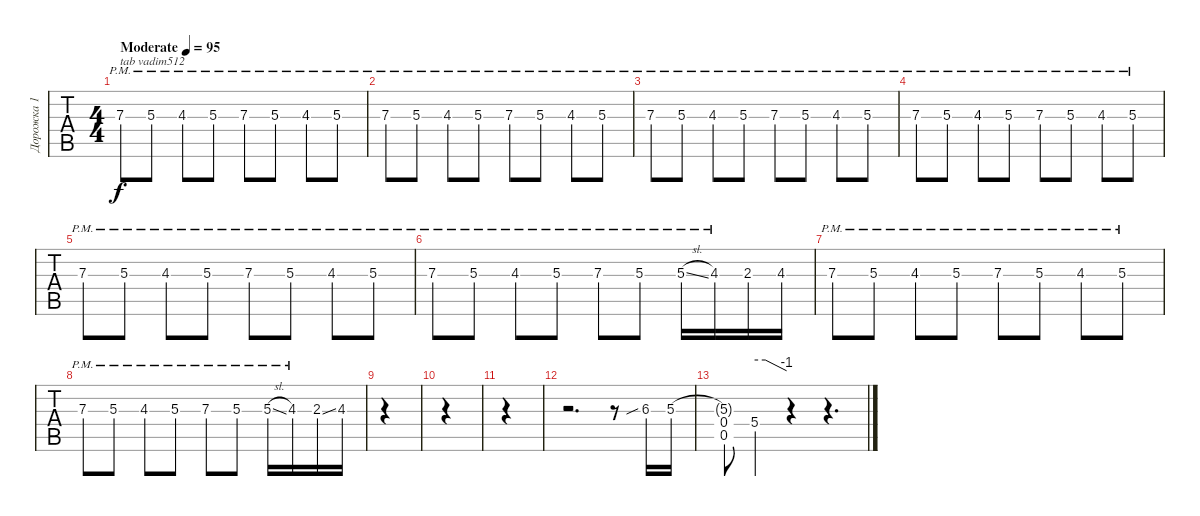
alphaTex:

\track ("Дорожка 1" "Дорожка 1") {instrument overdrivenguitar}
\staff {tabs}
\tuning (E4 B3 G3 D3 A2 E2) {hide}
\ts (4 4)
\tempo (95 "Moderate")
\clef g2
\ks c
7.3{pm}.8{txt "tab vadim512" dy f instrument overdrivenguitar} 5.3{pm}.8 4.3{pm}.8 5.3{pm}.8 7.3{pm}.8 5.3{pm}.8 4.3{pm}.8 5.3{pm}.8 |
7.3{pm}.8 5.3{pm}.8 4.3{pm}.8 5.3{pm}.8 7.3{pm}.8 5.3{pm}.8 4.3{pm}.8 5.3{pm}.8 |
7.3{pm}.8 5.3{pm}.8 4.3{pm}.8 5.3{pm}.8 7.3{pm}.8 5.3{pm}.8 4.3{pm}.8 5.3{pm}.8 |
7.3{pm}.8 5.3{pm}.8 4.3{pm}.8 5.3{pm}.8 7.3{pm}.8 5.3{pm}.8 4.3{pm}.8 5.3{pm}.8 |
7.3{pm}.8 5.3{pm}.8 4.3{pm}.8 5.3{pm}.8 7.3{pm}.8 5.3{pm}.8 4.3{pm}.8 5.3{pm}.8 |
7.3{pm}.8 5.3{pm}.8 4.3{pm}.8 5.3{pm}.8 7.3{pm}.8 5.3{pm}.8 5.3{sl pm}.16 4.3{pm}.16 2.3.16 4.3.16 |
7.3{pm}.8 5.3{pm}.8 4.3{pm}.8 5.3{pm}.8 7.3{pm}.8 5.3{pm}.8 4.3{pm}.8 5.3{pm}.8 |
7.3{pm}.8 5.3{pm}.8 4.3{pm}.8 5.3{pm}.8 7.3{pm}.8 5.3{pm}.8 5.3{sl pm}.16 4.3{pm}.16 2.3{ss}.16 4.3.16 |
|
|
|
r.2{d} r.8 6.3{sib}.16 5.3.16 |
(5.3{t} 0.4 0.5).8 5.4.4{tbe (custom default 0 0 20 0 60 -4)} r.4 r.4{d}
